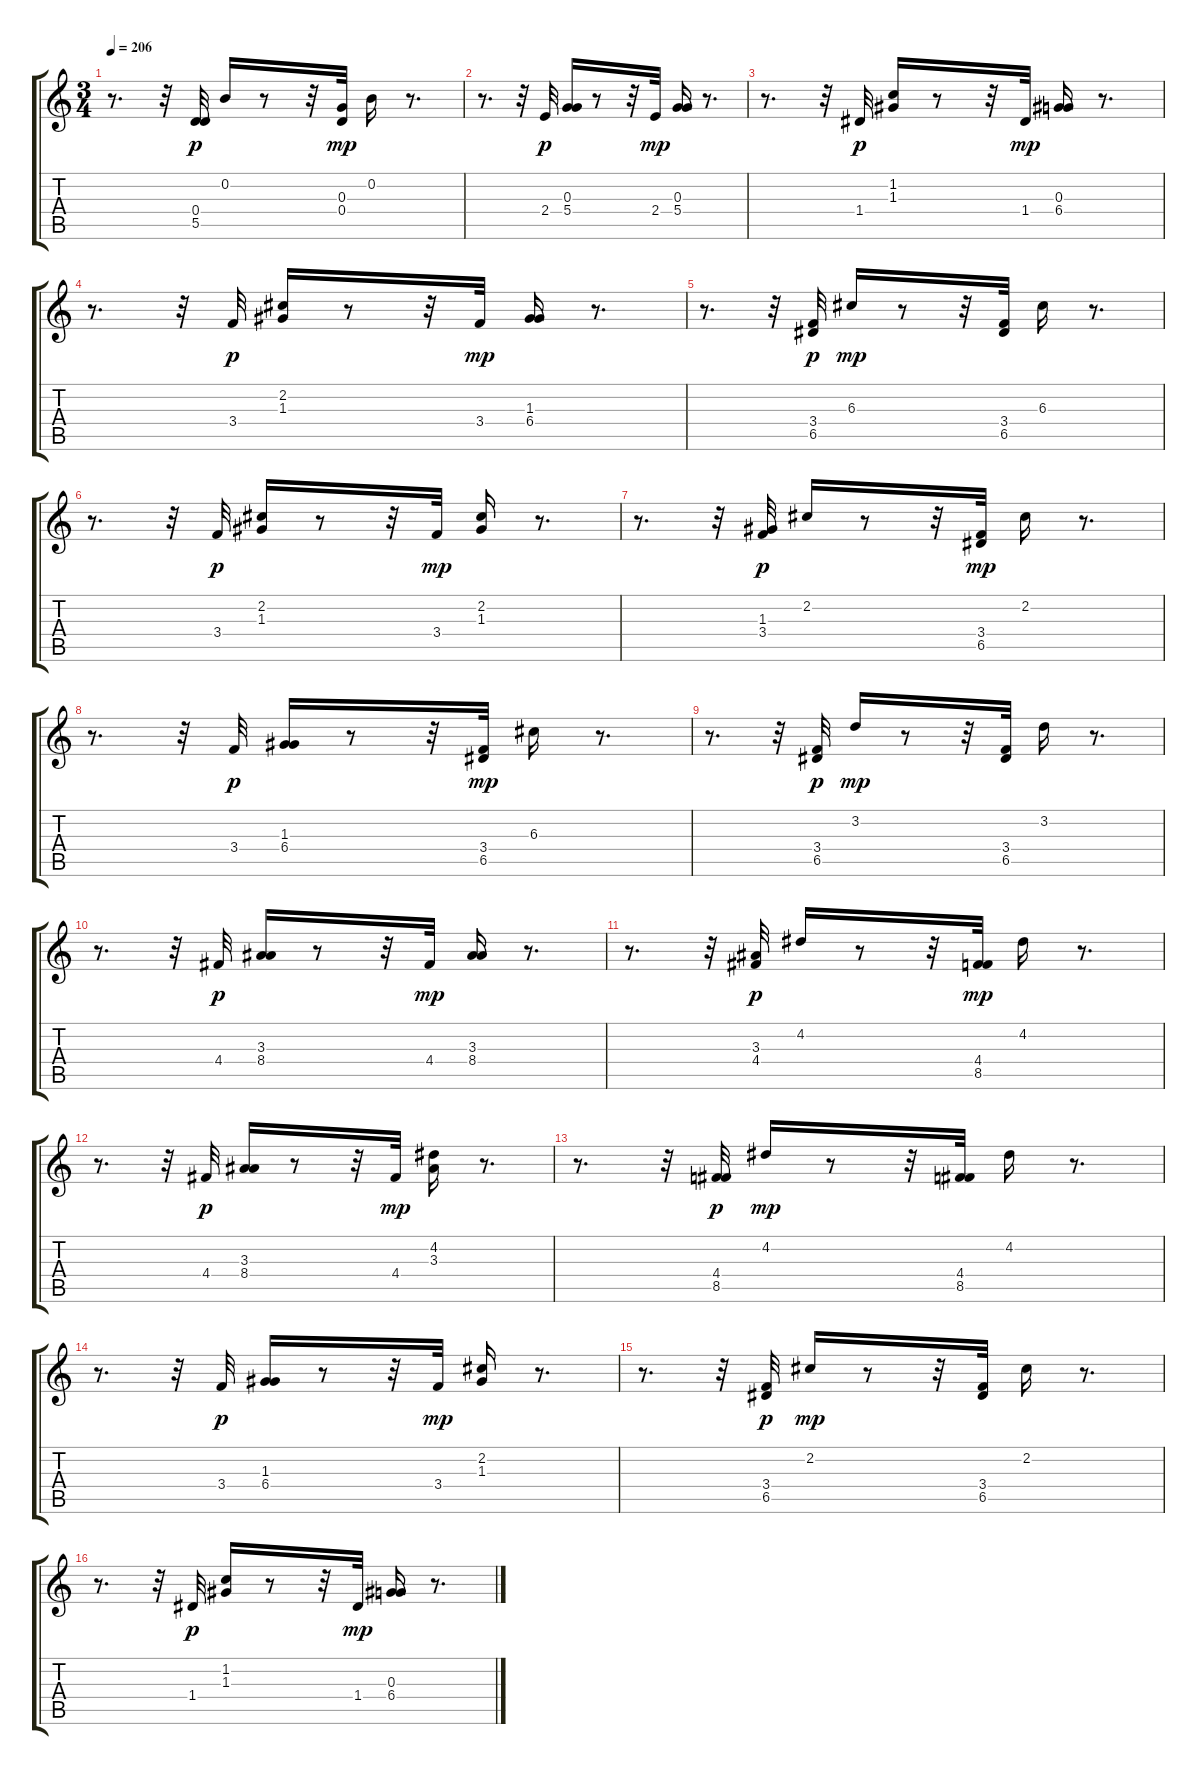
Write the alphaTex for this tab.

\track "" {instrument acousticguitarsteel}
\staff {score tabs}
\tuning (E4 B3 G3 D3 A2 E2) {hide}
\ts (3 4)
\tempo 206
\clef g2
\ks c
r.8{d dy mp} r.32 (0.4 5.5).32{dy p} 0.2.16 r.8 r.32 (0.3 0.4).32{dy mp} 0.2.16 r.8{d} |
r.8{d} r.32 2.4.32{dy p} (0.3 5.4).16 r.8 r.32 2.4.32{dy mp} (0.3 5.4).16 r.8{d} |
r.8{d} r.32 1.4.32{dy p} (1.2 1.3).16 r.8 r.32 1.4.32{dy mp} (0.3 6.4).16 r.8{d} |
r.8{d} r.32 3.4.32{dy p} (2.2 1.3).16 r.8 r.32 3.4.32{dy mp} (1.3 6.4).16 r.8{d} |
r.8{d} r.32 (3.4 6.5).32{dy p} 6.3.16{dy mp} r.8 r.32 (3.4 6.5).32 6.3.16 r.8{d} |
r.8{d} r.32 3.4.32{dy p} (2.2 1.3).16 r.8 r.32 3.4.32{dy mp} (2.2 1.3).16 r.8{d} |
r.8{d} r.32 (1.3 3.4).32{dy p} 2.2.16 r.8 r.32 (3.4 6.5).32{dy mp} 2.2.16 r.8{d} |
r.8{d} r.32 3.4.32{dy p} (1.3 6.4).16 r.8 r.32 (3.4 6.5).32{dy mp} 6.3.16 r.8{d} |
r.8{d} r.32 (3.4 6.5).32{dy p} 3.2.16{dy mp} r.8 r.32 (3.4 6.5).32 3.2.16 r.8{d} |
r.8{d} r.32 4.4.32{dy p} (3.3 8.4).16 r.8 r.32 4.4.32{dy mp} (3.3 8.4).16 r.8{d} |
r.8{d} r.32 (3.3 4.4).32{dy p} 4.2.16 r.8 r.32 (4.4 8.5).32{dy mp} 4.2.16 r.8{d} |
r.8{d} r.32 4.4.32{dy p} (3.3 8.4).16 r.8 r.32 4.4.32{dy mp} (4.2 3.3).16 r.8{d} |
r.8{d} r.32 (4.4 8.5).32{dy p} 4.2.16{dy mp} r.8 r.32 (4.4 8.5).32 4.2.16 r.8{d} |
r.8{d} r.32 3.4.32{dy p} (1.3 6.4).16 r.8 r.32 3.4.32{dy mp} (2.2 1.3).16 r.8{d} |
r.8{d} r.32 (3.4 6.5).32{dy p} 2.2.16{dy mp} r.8 r.32 (3.4 6.5).32 2.2.16 r.8{d} |
r.8{d} r.32 1.4.32{dy p} (1.2 1.3).16 r.8 r.32 1.4.32{dy mp} (0.3 6.4).16 r.8{d}
